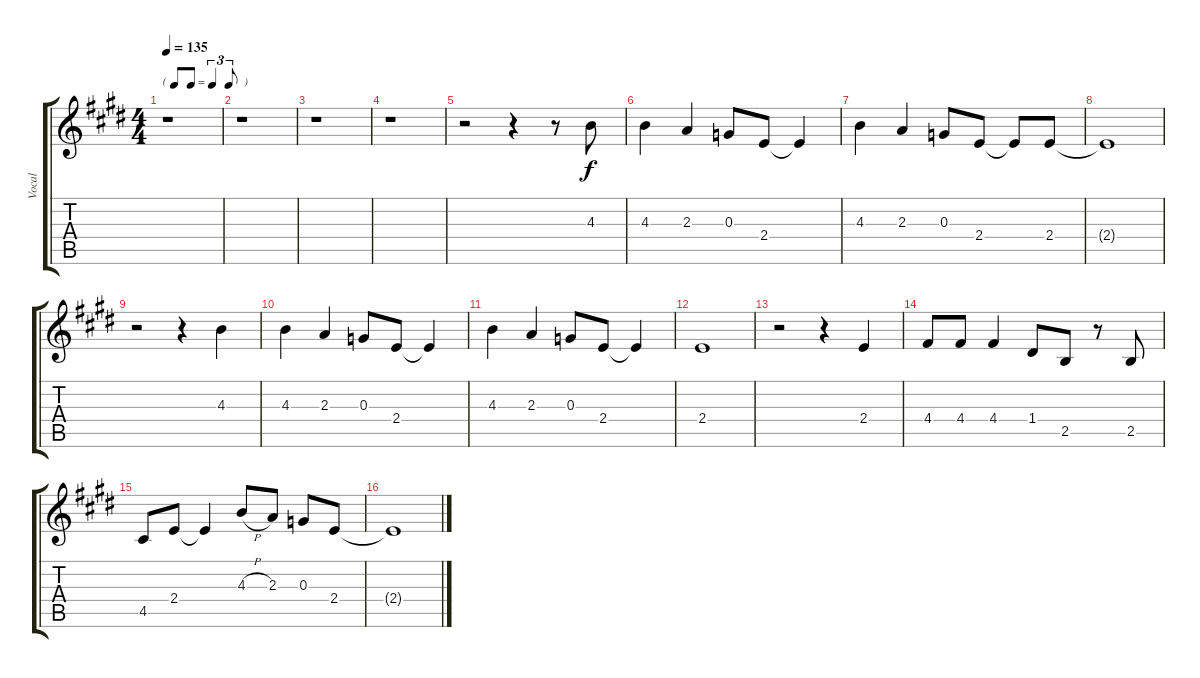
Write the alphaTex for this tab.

\track ("Vocal" "Vocal") {instrument electricguitarclean}
\staff {score tabs}
\tuning (E4 B3 G3 D3 A2 E2) {hide}
\ts (4 4)
\tf triplet8th
\tempo 135
\clef g2
\ks e
r.1{dy f} |
r.1 |
r.1 |
r.1 |
r.2 r.4 r.8 4.3.8 |
4.3.4 2.3.4 0.3.8 2.4.8 2.4{t}.4 |
4.3.4 2.3.4 0.3.8 2.4.8 2.4{t}.8 2.4.8 |
2.4{t}.1 |
r.2 r.4 4.3.4 |
4.3.4 2.3.4 0.3.8 2.4.8 2.4{t}.4 |
4.3.4 2.3.4 0.3.8 2.4.8 2.4{t}.4 |
2.4.1 |
r.2 r.4 2.4.4 |
4.4.8 4.4.8 4.4.4 1.4.8 2.5.8 r.8 2.5.8 |
4.5.8 2.4.8 2.4{t}.4 4.3{h}.8 2.3.8 0.3.8 2.4.8 |
2.4{t}.1
